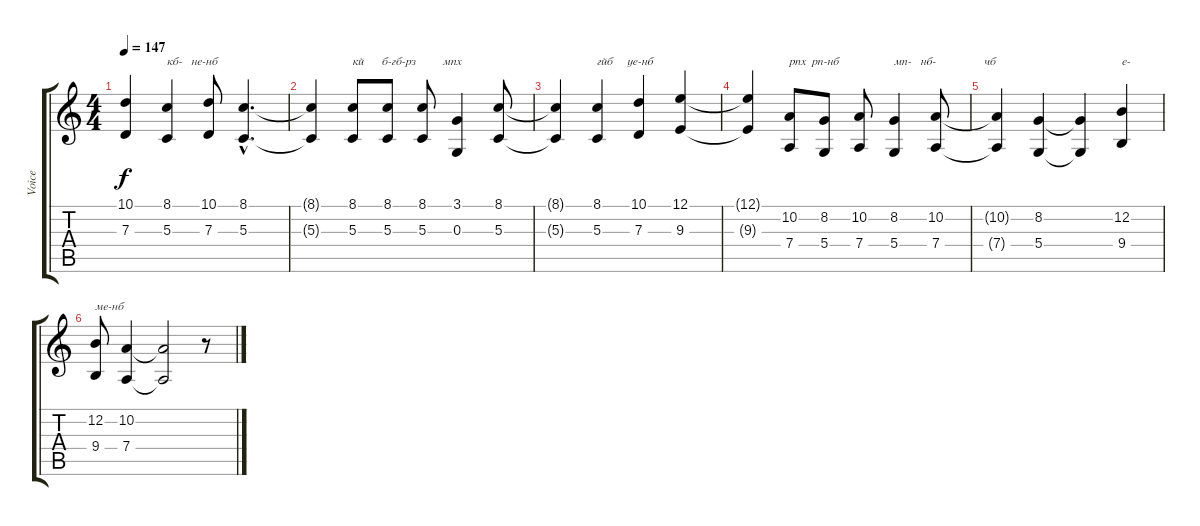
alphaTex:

\track ("Voice" "Voice") {instrument tuba}
\staff {score tabs}
\tuning (E4 B3 G3 D3 A2 E2) {hide}
\ts (4 4)
\tempo 147
\clef g2
\ks c
(10.1{t} 7.3{t}).4{dy f} (8.1 5.3).4{txt "кб-   не-нб"} (10.1 7.3).8 (8.1{hac} 5.3{hac}).4{d} |
(8.1{t} 5.3{t}).4 (8.1 5.3).8{txt "кй      б-гб-рз         мпх "} (8.1 5.3).8 (8.1 5.3).8 (3.1 0.3).4 (8.1 5.3).8 |
(8.1{t} 5.3{t}).4 (8.1 5.3).4{txt "гйб     уе-нб"} (10.1 7.3).4 (12.1 9.3).4 |
(12.1{t} 9.3{t}).4 (10.2 7.4).8{txt "рпх  рп-нб"} (8.2 5.4).8 (10.2 7.4).8 (8.2 5.4).4{txt "мп-   нб-                чб"} (10.2 7.4).8 |
(10.2{t} 7.4{t}).4 (8.2 5.4).4 (8.2{t} 5.4{t}).4 (12.2 9.4).4{txt "е-"} |
(12.2 9.4).8{txt "ме-нб"} (10.2 7.4).4 (10.2{t} 7.4{t}).2 r.8
